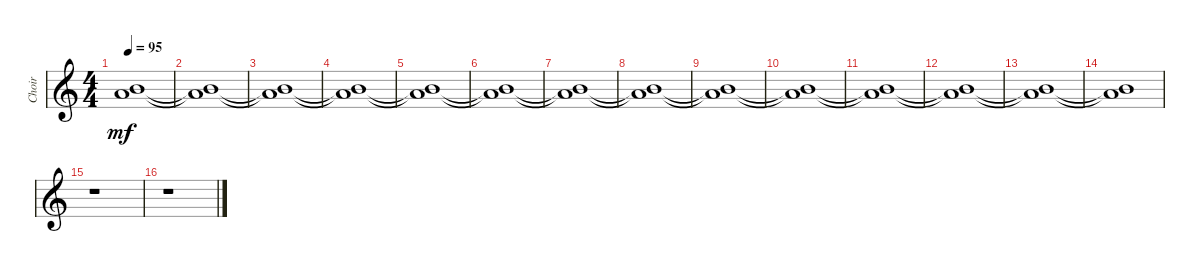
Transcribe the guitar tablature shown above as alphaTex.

\track ("Choir" "Choir") {instrument choiraahs}
\staff {score}
\tuning (E4 B3 G3 D3 A2 E2) {hide}
\ts (4 4)
\tempo 95
\clef g2
\ks c
(7.1 10.2).1{dy mf instrument choiraahs} |
(7.1{t} 10.2{t}).1 |
(7.1{t} 10.2{t}).1 |
(7.1{t} 10.2{t}).1 |
(7.1{t} 10.2{t}).1 |
(7.1{t} 10.2{t}).1 |
(7.1{t} 10.2{t}).1 |
(7.1{t} 10.2{t}).1 |
(7.1{t} 10.2{t}).1 |
(7.1{t} 10.2{t}).1 |
(7.1{t} 10.2{t}).1 |
(7.1{t} 10.2{t}).1 |
(7.1{t} 10.2{t}).1 |
(7.1{t} 10.2{t}).1 |
r.1 |
r.1
